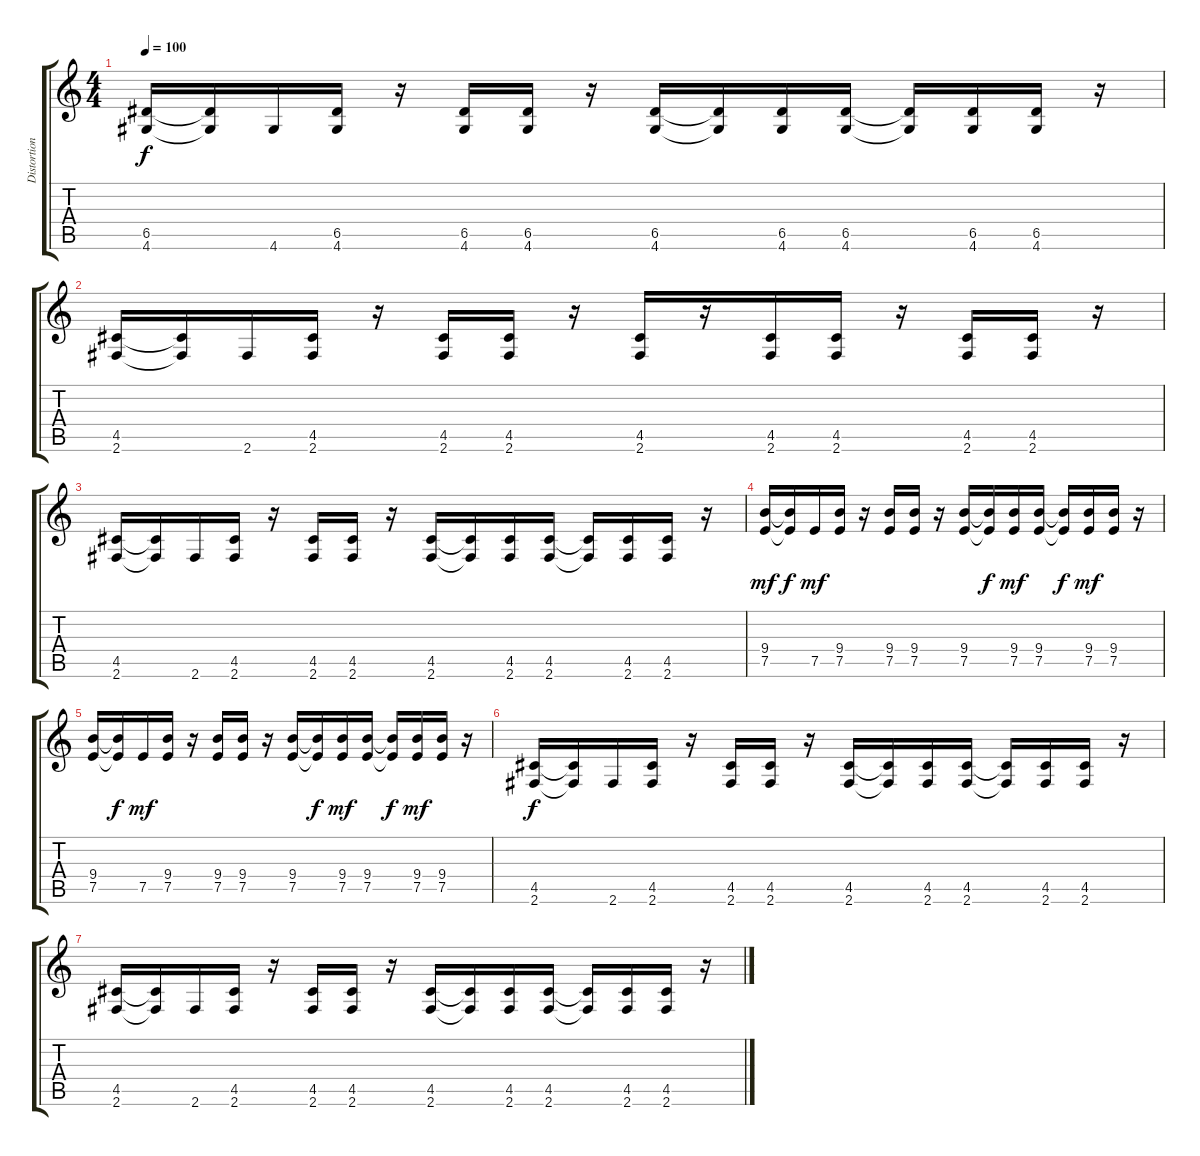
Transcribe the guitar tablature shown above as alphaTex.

\track ("Distortion Guitar" "Distortion") {instrument distortionguitar}
\staff {score tabs}
\tuning (E4 B3 G3 D3 A2 E2) {hide}
\ts (4 4)
\tempo 100
\clef g2
\ks c
(6.5 4.6).16{dy f} (6.5{t} 4.6{t}).16 4.6.16 (6.5 4.6).16 r.16 (6.5 4.6).16 (6.5 4.6).16 r.16 (6.5 4.6).16 (6.5{t} 4.6{t}).16 (6.5 4.6).16 (6.5 4.6).16 (6.5{t} 4.6{t}).16 (6.5 4.6).16 (6.5 4.6).16 r.16 |
(4.5 2.6).16 (4.5{t} 2.6{t}).16 2.6.16 (4.5 2.6).16 r.16 (4.5 2.6).16 (4.5 2.6).16 r.16 (4.5 2.6).16 r.16 (4.5 2.6).16 (4.5 2.6).16 r.16 (4.5 2.6).16 (4.5 2.6).16 r.16 |
(4.5 2.6).16 (4.5{t} 2.6{t}).16 2.6.16 (4.5 2.6).16 r.16 (4.5 2.6).16 (4.5 2.6).16 r.16 (4.5 2.6).16 (4.5{t} 2.6{t}).16 (4.5 2.6).16 (4.5 2.6).16 (4.5{t} 2.6{t}).16 (4.5 2.6).16 (4.5 2.6).16 r.16 |
(9.4 7.5).16{dy mf} (9.4{t} 7.5{t}).16{dy f} 7.5.16{dy mf} (9.4 7.5).16 r.16 (9.4 7.5).16 (9.4 7.5).16 r.16 (9.4 7.5).16 (9.4{t} 7.5{t}).16{dy f} (9.4 7.5).16{dy mf} (9.4 7.5).16 (9.4{t} 7.5{t}).16{dy f} (9.4 7.5).16{dy mf} (9.4 7.5).16 r.16 |
(9.4 7.5).16 (9.4{t} 7.5{t}).16{dy f} 7.5.16{dy mf} (9.4 7.5).16 r.16 (9.4 7.5).16 (9.4 7.5).16 r.16 (9.4 7.5).16 (9.4{t} 7.5{t}).16{dy f} (9.4 7.5).16{dy mf} (9.4 7.5).16 (9.4{t} 7.5{t}).16{dy f} (9.4 7.5).16{dy mf} (9.4 7.5).16 r.16 |
(4.5 2.6).16{dy f} (4.5{t} 2.6{t}).16 2.6.16 (4.5 2.6).16 r.16 (4.5 2.6).16 (4.5 2.6).16 r.16 (4.5 2.6).16 (4.5{t} 2.6{t}).16 (4.5 2.6).16 (4.5 2.6).16 (4.5{t} 2.6{t}).16 (4.5 2.6).16 (4.5 2.6).16 r.16 |
(4.5 2.6).16 (4.5{t} 2.6{t}).16 2.6.16 (4.5 2.6).16 r.16 (4.5 2.6).16 (4.5 2.6).16 r.16 (4.5 2.6).16 (4.5{t} 2.6{t}).16 (4.5 2.6).16 (4.5 2.6).16 (4.5{t} 2.6{t}).16 (4.5 2.6).16 (4.5 2.6).16 r.16
